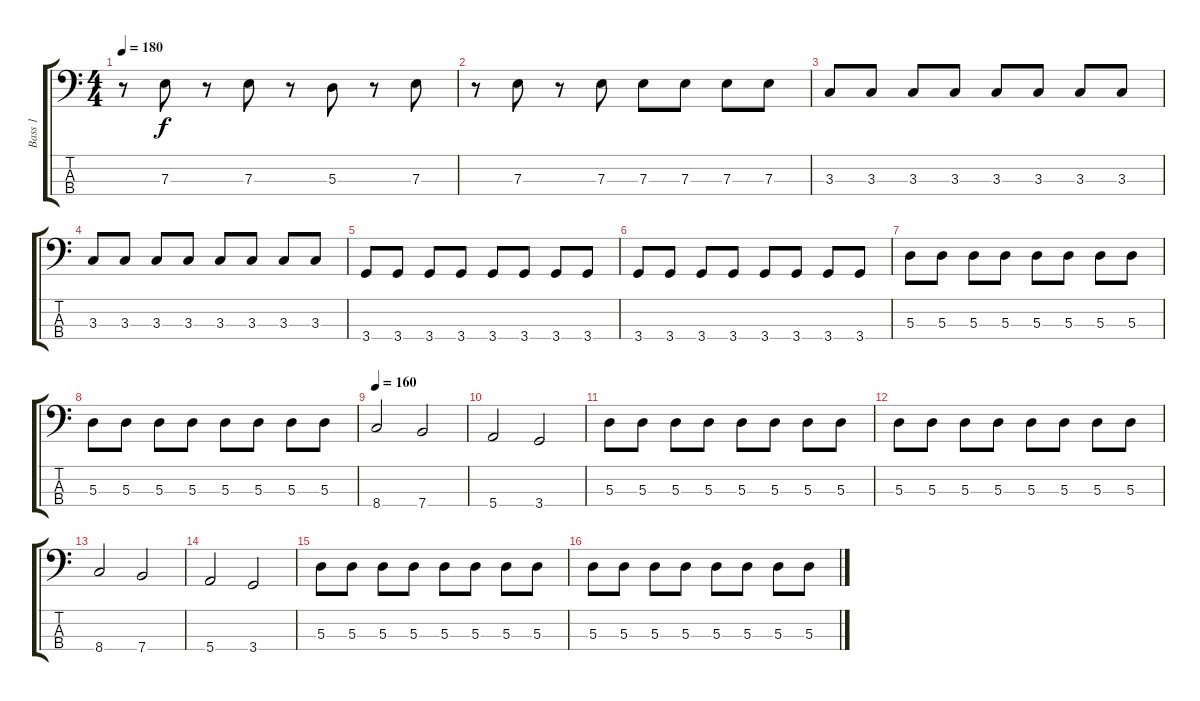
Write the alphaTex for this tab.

\track ("Bass 1" "Bass 1") {instrument electricbasspick}
\staff {score tabs}
\tuning (G2 D2 A1 E1) {hide}
\ts (4 4)
\tempo 180
\clef f4
\ks c
r.8{dy f} 7.3.8 r.8 7.3.8 r.8 5.3.8 r.8 7.3.8 |
r.8 7.3.8 r.8 7.3.8 7.3.8 7.3.8 7.3.8 7.3.8 |
3.3.8 3.3.8 3.3.8 3.3.8 3.3.8 3.3.8 3.3.8 3.3.8 |
3.3.8 3.3.8 3.3.8 3.3.8 3.3.8 3.3.8 3.3.8 3.3.8 |
3.4.8 3.4.8 3.4.8 3.4.8 3.4.8 3.4.8 3.4.8 3.4.8 |
3.4.8 3.4.8 3.4.8 3.4.8 3.4.8 3.4.8 3.4.8 3.4.8 |
5.3.8 5.3.8 5.3.8 5.3.8 5.3.8 5.3.8 5.3.8 5.3.8 |
5.3.8 5.3.8 5.3.8 5.3.8 5.3.8 5.3.8 5.3.8 5.3.8 |
\tempo 160
8.4.2 7.4.2 |
5.4.2 3.4.2 |
5.3.8 5.3.8 5.3.8 5.3.8 5.3.8 5.3.8 5.3.8 5.3.8 |
5.3.8 5.3.8 5.3.8 5.3.8 5.3.8 5.3.8 5.3.8 5.3.8 |
8.4.2 7.4.2 |
5.4.2 3.4.2 |
5.3.8 5.3.8 5.3.8 5.3.8 5.3.8 5.3.8 5.3.8 5.3.8 |
5.3.8 5.3.8 5.3.8 5.3.8 5.3.8 5.3.8 5.3.8 5.3.8
